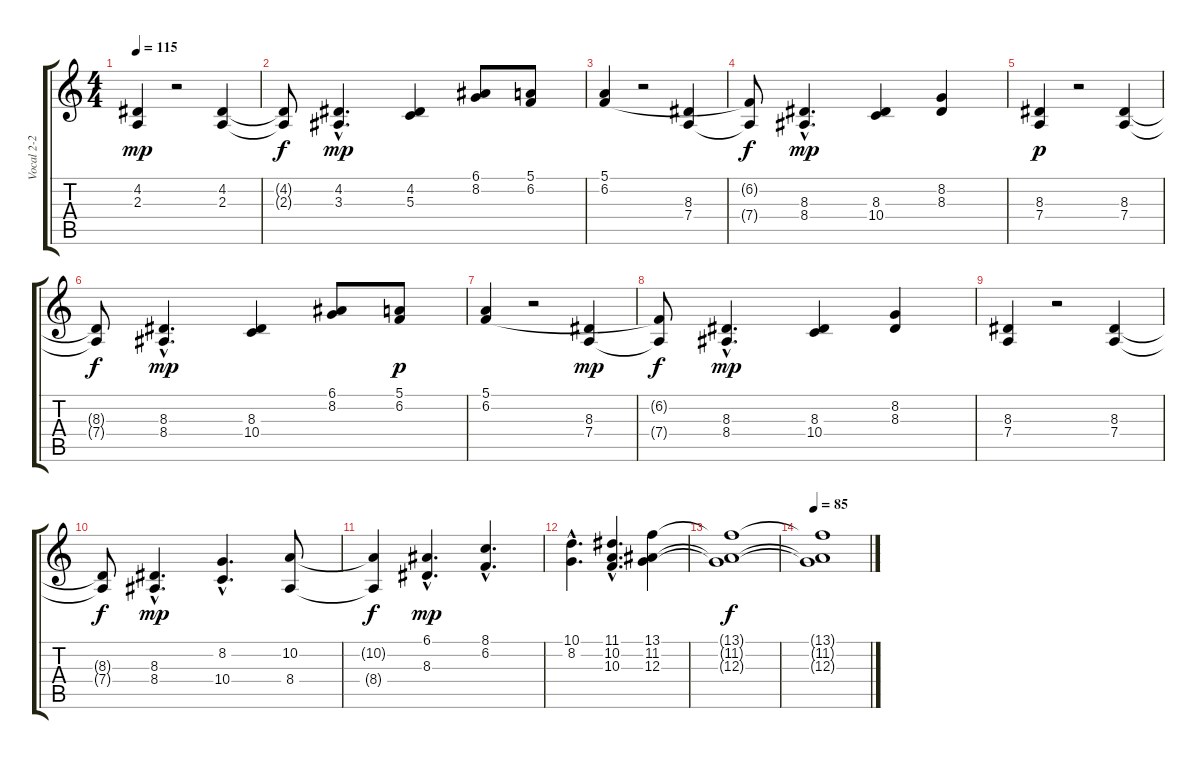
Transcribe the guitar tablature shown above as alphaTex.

\track ("Vocal 2-2" "Vocal 2-2") {instrument lead2sawtooth}
\staff {score tabs}
\tuning (E4 B3 G3 D3 A2 E2) {hide}
\ts (4 4)
\tempo 115
\clef g2
\ks c
(4.2 2.3).4{dy mp} r.2 (4.2 2.3).4 |
(4.2{t} 2.3{t}).8{dy f} (4.2{hac} 3.3{hac}).4{d dy mp} (4.2 5.3).4 (6.1 8.2).8 (5.1 6.2).8 |
(5.1 6.2).4 r.2 (8.3 7.4).4 |
(6.2{t} 7.4{t}).8{dy f} (8.3{hac} 8.4{hac}).4{d dy mp} (8.3 10.4).4 (8.2 8.3).4 |
(8.3 7.4).4{dy p} r.2 (8.3 7.4).4 |
(8.3{t} 7.4{t}).8{dy f} (8.3{hac} 8.4{hac}).4{d dy mp} (8.3 10.4).4 (6.1 8.2).8 (5.1 6.2).8{dy p} |
(5.1 6.2).4 r.2 (8.3 7.4).4{dy mp} |
(6.2{t} 7.4{t}).8{dy f} (8.3{hac} 8.4{hac}).4{d dy mp} (8.3 10.4).4 (8.2 8.3).4 |
(8.3 7.4).4 r.2 (8.3 7.4).4 |
(8.3{t} 7.4{t}).8{dy f} (8.3{hac} 8.4{hac}).4{d dy mp} (8.2{hac} 10.4{hac}).4{d} (10.2 8.4).8 |
(10.2{t} 8.4{t}).4{dy f} (6.1{hac} 8.3{hac}).4{d dy mp} (8.1{hac} 6.2{hac}).4{d} |
(10.1{hac} 8.2{hac}).4{d} (11.1{hac} 10.2{hac} 10.3{hac}).4{d} (13.1 11.2 12.3).4 |
(13.1{t} 11.2{t} 12.3{t}).1{dy f} |
\tempo 85
(13.1{t} 11.2{t} 12.3{t}).1
